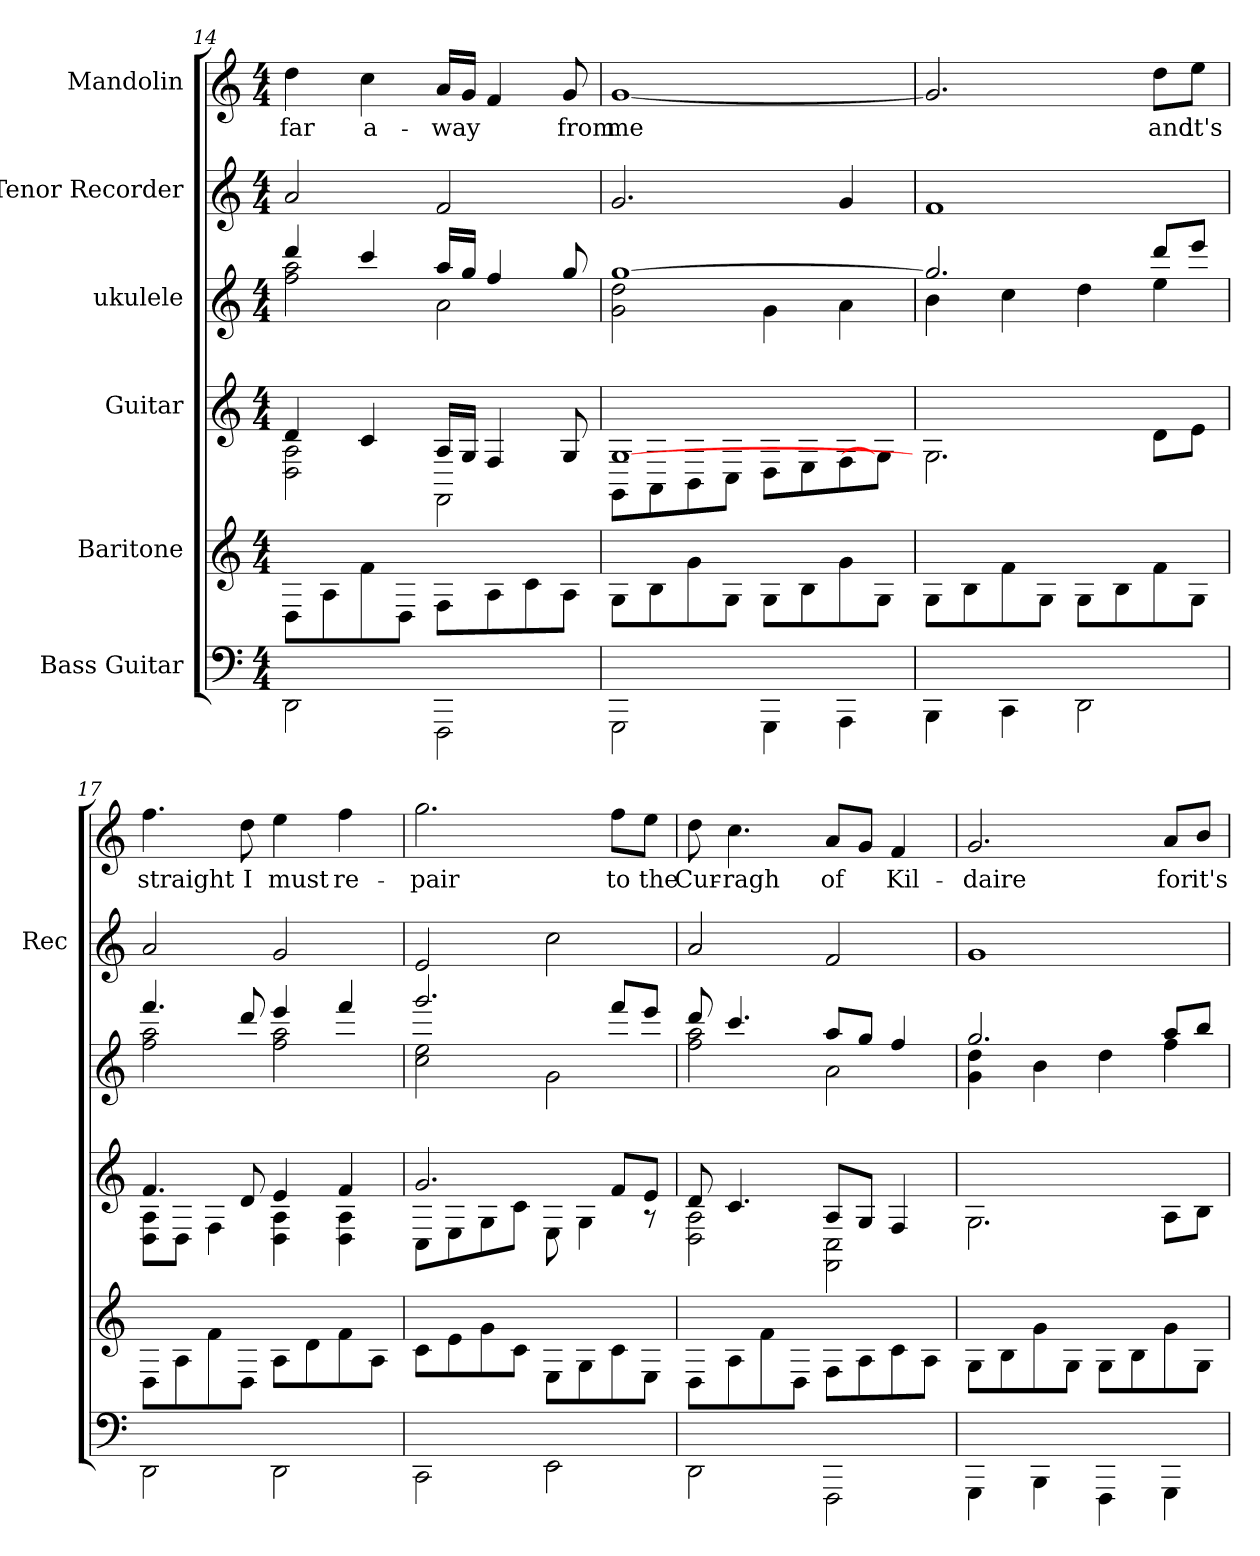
**kern	**kern	**kern	**kern	**kern	**kern	**text
*part6	*part5	*part4	*part3	*part2	*part1	*part1
*staff6	*staff5	*staff4	*staff3	*staff2	*staff1	*staff1
*I"Bass Guitar	*I"Baritone	*I"Guitar	*I"ukulele	*I"Tenor Recorder	*I"Mandolin	*
*	*	*	*	*I'Rec	*	*
!!LO:PB:g=z
*	*	*	*	*clefG2	*clefG2	*
*	*	*	*ITrd7c12	*	*	*
*k[]	*k[]	*k[]	*k[]	*k[]	*k[]	*
*M4/4	*M4/4	*M4/4	*M4/4	*M4/4	*M4/4	*
=14	=14	=14	=14	=14	=14	=14
*	*	*^	*^	*	*	*
!	!	!	!	!	!	!	!	!LO:LY:b
2DD\	8Di\L	4dj/	2Dj\ 2Aj\	4ddZ/	2f\ 2a\	2a/	4ddV\	far
.	8Ai\	.	.	.	.	.	.	.
!	!	!	!	!	!	!	!	!LO:LY:b
.	8fi\	4cj/	.	4ccZ/	.	.	4ccV\	a-
.	8Di\J	.	.	.	.	.	.	.
!	!	!	!	!	!	!	!	!LO:LY:b
2FFF\	8Fi\L	16Aj/LL	2FFj\	16aZ/LL	2A\	2f/	16aV/LL	-way
.	.	16Gj/JJ	.	16gZ/JJ	.	.	16gV/JJ	.
.	8Ai\	4Fj/	.	4fZ/	.	.	4fV/	.
.	8ci\	.	.	.	.	.	.	.
!	!	!	!	!	!	!	!	!LO:LY:b
.	8Ai\J	8Gj/	.	8gZ/	.	.	8gV/	from
=15	=15	=15	=15	=15	=15	=15	=15	=15
!	!	!	!	!	!	!	!	!LO:LY:b
2GGG\	8Gi\L	[1Gj	8GGj\L	[1gZ	2G\ 2d\	2.g/	[1gV	me
.	8Bi\	.	8AAj\	.	.	.	.	.
.	8gi\	.	8BBj\	.	.	.	.	.
.	8Gi\J	.	8Cj\J	.	.	.	.	.
4GGG\	8Gi\L	.	8Dj\L	.	4G\	.	.	.
.	8Bi\	.	8Ej\	.	.	.	.	.
4AAA\	8gi\	.	8Fj\	.	4A\	4g/	.	.
.	8Gi\J	.	8Gj\J]	.	.	.	.	.
*	*	*v	*v	*	*	*	*	*
=16	=16	=16	=16	=16	=16	=16	=16
4BBB\	8Gi\L	2.Gj\	2.gZ/]	4B\	1f	2.gV/]	.
.	8Bi\	.	.	.	.	.	.
4CC\	8fi\	.	.	4c\	.	.	.
.	8Gi\J	.	.	.	.	.	.
2DD\	8Gi\L	.	.	4d\	.	.	.
.	8Bi\	.	.	.	.	.	.
!	!	!	!	!	!	!	!LO:LY:b
.	8fi\	8dj\L	8ddZ/L	4e\	.	8ddV\L	and
!	!	!	!	!	!	!	!LO:LY:b
.	8Gi\J	8ej\J	8eeZ/J	.	.	8eeV\J	it's
=17	=17	=17	=17	=17	=17	=17	=17
*	*	*^	*	*	*	*	*
!	!	!	!	!	!	!	!	!LO:LY:b
2DD\	8Di\L	4.fj/	8Dj\ 8Aj\L	4.ffZ/	2f\ 2a\	2a/	4.ffV\	straight
.	8Ai\	.	8Dj\J	.	.	.	.	.
.	8fi\	.	4Fj\	.	.	.	.	.
!	!	!	!	!	!	!	!	!LO:LY:b
.	8Di\J	8dj/	.	8ddZ/	.	.	8ddV\	I
!	!	!	!	!	!	!	!	!LO:LY:b
2DD\	8Ai\L	4ej/	4Dj\ 4Aj\	4eeZ/	2f\ 2a\	2g/	4eeV\	must
.	8di\	.	.	.	.	.	.	.
!	!	!	!	!	!	!	!	!LO:LY:b
.	8fi\	4fj/	4Dj\ 4Aj\	4ffZ/	.	.	4ffV\	re-
.	8Ai\J	.	.	.	.	.	.	.
!!LO:LB:g=z
=18	=18	=18	=18	=18	=18	=18	=18	=18
!	!	!	!	!	!	!	!	!LO:LY:b
2CC\	8ci\L	2.gj/	8Cj\L	2.ggZ/	2c\ 2e\	2e/	2.ggV\	-pair
.	8ei\	.	8Ej\	.	.	.	.	.
.	8gi\	.	8Gj\	.	.	.	.	.
.	8ci\J	.	8cj\J	.	.	.	.	.
2EE\	8Ei\L	.	8Ej\	.	2G\	2cc\	.	.
.	8Gi\	.	4Gj\	.	.	.	.	.
!	!	!	!	!	!	!	!	!LO:LY:b
.	8ci\	8fj/L	.	8ffZ/L	.	.	8ffV\L	to
!	!	!	!	!	!	!	!	!LO:LY:b
.	8Ei\J	8ej/J	8r	8eeZ/J	.	.	8eeV\J	the
=19	=19	=19	=19	=19	=19	=19	=19	=19
!	!	!	!	!	!	!	!	!LO:LY:b
2DD\	8Di\L	8dj/	2Dj\ 2Aj\	8ddZ/	2f\ 2a\	2a/	8ddV\	Cur-
!	!	!	!	!	!	!	!	!LO:LY:b
.	8Ai\	4.cj/	.	4.ccZ/	.	.	4.ccV\	-ragh
.	8fi\	.	.	.	.	.	.	.
.	8Di\J	.	.	.	.	.	.	.
!	!	!	!	!	!	!	!	!LO:LY:b
2FFF\	8Fi\L	8Aj/L	2FFj\ 2Cj\	8aZ/L	2A\	2f/	8aV/L	of
.	8Ai\	8Gj/J	.	8gZ/J	.	.	8gV/J	.
!	!	!	!	!	!	!	!	!LO:LY:b
.	8ci\	4Fj/	.	4fZ/	.	.	4fV/	Kil-
.	8Ai\J	.	.	.	.	.	.	.
*	*	*v	*v	*	*	*	*	*
=20	=20	=20	=20	=20	=20	=20	=20
!	!	!	!	!	!	!	!LO:LY:b
4GGG\	8Gi\L	2.Gj\	2.gZ/	4G\ 4d\	1g	2.gV/	-daire
.	8Bi\	.	.	.	.	.	.
4BBB\	8gi\	.	.	4B\	.	.	.
.	8Gi\J	.	.	.	.	.	.
4FFF\	8Gi\L	.	.	4d\	.	.	.
.	8Bi\	.	.	.	.	.	.
!	!	!	!	!	!	!	!LO:LY:b
4GGG\	8gi\	8Aj\L	8aZ/L	4f\	.	8aV/L	for
!	!	!	!	!	!	!	!LO:LY:b
.	8Gi\J	8Bj\J	8bZ/J	.	.	8bV/J	it's
*	*	*	*v	*v	*	*	*
=	=	=	=	=	=	=
*-	*-	*-	*-	*-	*-	*-
